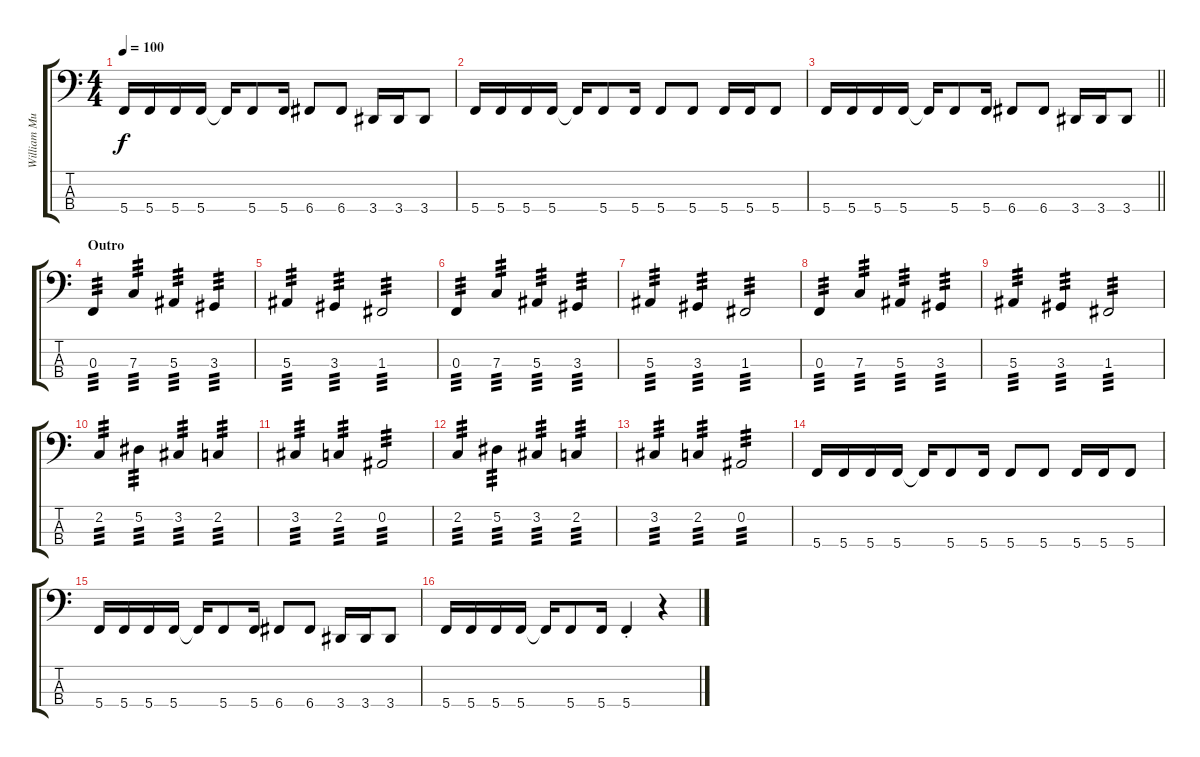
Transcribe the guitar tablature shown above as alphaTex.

\track ("William Murderface (Bass)" "William Mu") {instrument electricbasspick}
\staff {score tabs}
\tuning (Eb2 Bb1 F1 C1) {hide}
\ts (4 4)
\tempo 100
\clef f4
\ks c
5.4.16{dy f} 5.4.16 5.4.16 5.4.16 5.4{t}.16 5.4.8 5.4.16 6.4.8 6.4.8 3.4.16 3.4.16 3.4.8 |
5.4.16 5.4.16 5.4.16 5.4.16 5.4{t}.16 5.4.8 5.4.16 5.4.8 5.4.8 5.4.16 5.4.16 5.4.8 |
\barLineRight lightlight
5.4.16 5.4.16 5.4.16 5.4.16 5.4{t}.16 5.4.8 5.4.16 6.4.8 6.4.8 3.4.16 3.4.16 3.4.8 |
\section ("" "Outro")
0.3.4{tp 3} 7.3.4{tp 3} 5.3.4{tp 3} 3.3.4{tp 3} |
5.3.4{tp 3} 3.3.4{tp 3} 1.3.2{tp 3} |
0.3.4{tp 3} 7.3.4{tp 3} 5.3.4{tp 3} 3.3.4{tp 3} |
5.3.4{tp 3} 3.3.4{tp 3} 1.3.2{tp 3} |
0.3.4{tp 3} 7.3.4{tp 3} 5.3.4{tp 3} 3.3.4{tp 3} |
5.3.4{tp 3} 3.3.4{tp 3} 1.3.2{tp 3} |
2.2.4{tp 3} 5.2.4{tp 3} 3.2.4{tp 3} 2.2.4{tp 3} |
3.2.4{tp 3} 2.2.4{tp 3} 0.2.2{tp 3} |
2.2.4{tp 3} 5.2.4{tp 3} 3.2.4{tp 3} 2.2.4{tp 3} |
3.2.4{tp 3} 2.2.4{tp 3} 0.2.2{tp 3} |
5.4.16 5.4.16 5.4.16 5.4.16 5.4{t}.16 5.4.8 5.4.16 5.4.8 5.4.8 5.4.16 5.4.16 5.4.8 |
5.4.16 5.4.16 5.4.16 5.4.16 5.4{t}.16 5.4.8 5.4.16 6.4.8 6.4.8 3.4.16 3.4.16 3.4.8 |
5.4.16 5.4.16 5.4.16 5.4.16 5.4{t}.16 5.4.8 5.4.16 5.4{st}.4 r.4
